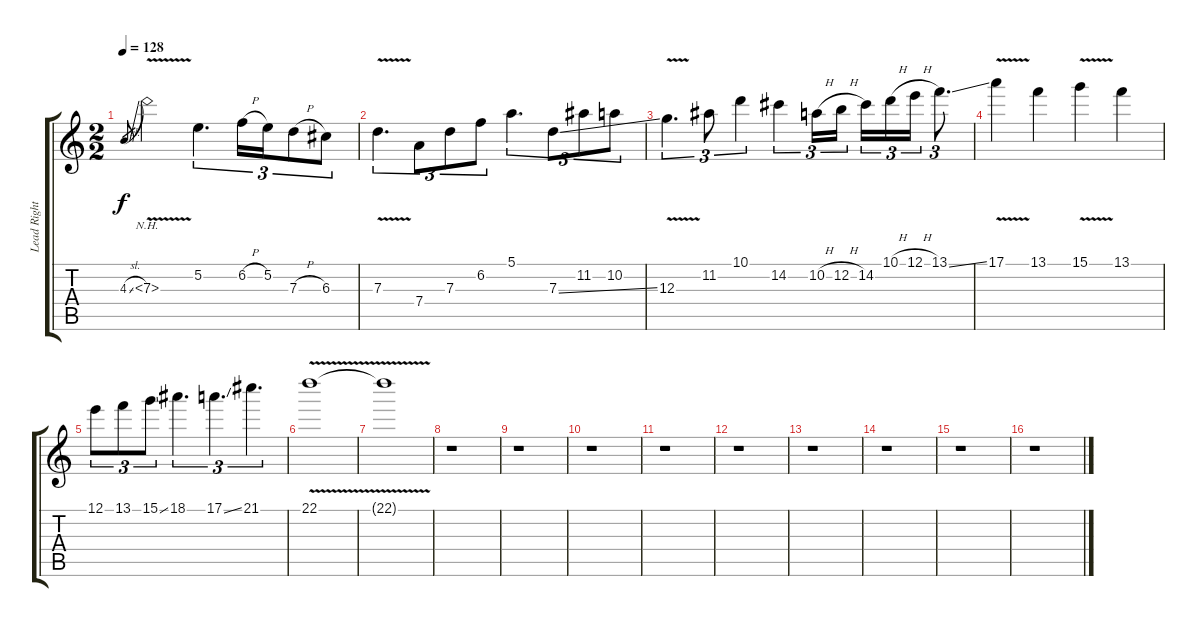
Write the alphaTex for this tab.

\track ("Lead Right" "Lead Right") {instrument overdrivenguitar}
\staff {score tabs}
\tuning (E4 B3 G3 D3 A2 D2) {hide}
\ts (2 2)
\tempo 128
\clef g2
\ks c
4.3{sl}.8{gr dy f} 7.3{nh v}.2 5.2.4{d tu (3 2)} 6.2{h}.16{tu (3 2)} 5.2.16{tu (3 2)} 7.3{h}.8{tu (3 2)} 6.3.8{tu (3 2)} |
7.3{v}.4{d tu (3 2)} 7.4.8{tu (3 2)} 7.3.8{tu (3 2)} 6.2.8{tu (3 2)} 5.1.4{d tu (3 2)} 7.3{ss}.8{tu (3 2)} 11.2.8{tu (3 2)} 10.2.8{tu (3 2)} |
12.3{v}.4{d tu (3 2)} 11.2.8{tu (3 2)} 10.1.4{tu (3 2)} 14.2.4{tu (3 2)} 10.2{h}.16{tu (3 2)} 12.2{h}.16{tu (3 2)} 14.2.16{tu (3 2)} 10.1{h}.16{tu (3 2)} 12.1{h}.16{tu (3 2)} 13.1{ss}.8{d tu (3 2)} |
17.1{v}.4 13.1.4 15.1{v}.4 13.1.4 |
12.1.8{tu (3 2)} 13.1.8{tu (3 2)} 15.1{ss}.8{tu (3 2)} 18.1.4{d tu (3 2)} 17.1{ss}.4{d tu (3 2)} 21.1.4{d tu (3 2)} |
22.1{v}.1 |
22.1{v t}.1 |
r.1 |
r.1 |
r.1 |
r.1 |
r.1 |
r.1 |
r.1 |
r.1 |
r.1
